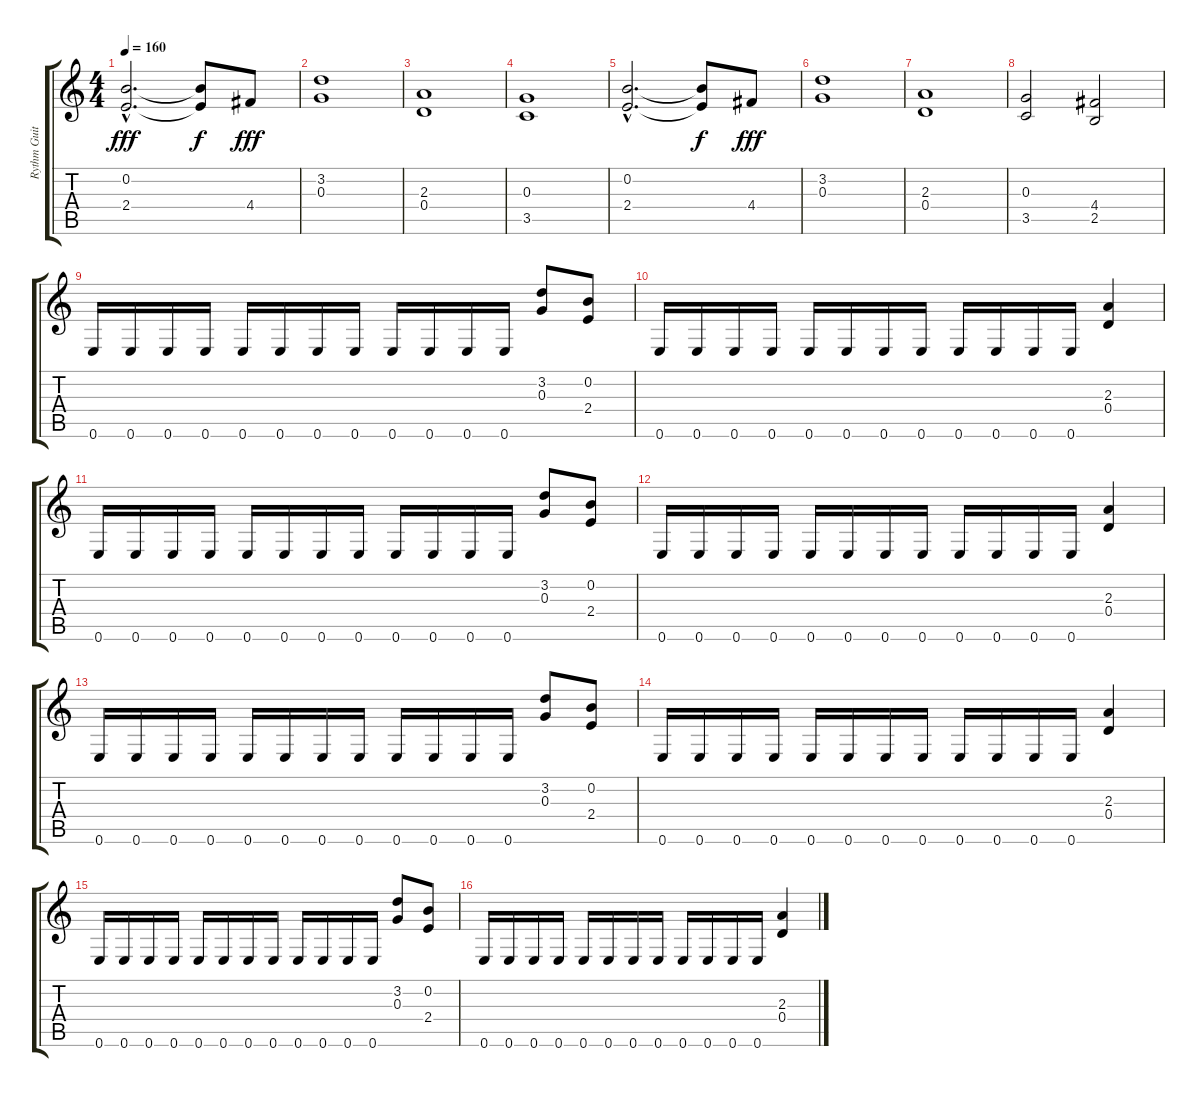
\track ("Rythm Guitar" "Rythm Guit") {instrument distortionguitar}
\staff {score tabs}
\tuning (E4 B3 G3 D3 A2 E2) {hide}
\ts (4 4)
\tempo 160
\clef g2
\ks c
(0.2{hac} 2.4{hac}).2{d dy fff} (0.2{t} 2.4{t}).8{dy f} 4.4.8{dy fff} |
(3.2 0.3).1 |
(2.3 0.4).1 |
(0.3 3.5).1 |
(0.2{hac} 2.4{hac}).2{d} (0.2{t} 2.4{t}).8{dy f} 4.4.8{dy fff} |
(3.2 0.3).1 |
(2.3 0.4).1 |
(0.3 3.5).2 (4.4 2.5).2 |
0.6.16 0.6.16 0.6.16 0.6.16 0.6.16 0.6.16 0.6.16 0.6.16 0.6.16 0.6.16 0.6.16 0.6.16 (3.2 0.3).8 (0.2 2.4).8 |
0.6.16 0.6.16 0.6.16 0.6.16 0.6.16 0.6.16 0.6.16 0.6.16 0.6.16 0.6.16 0.6.16 0.6.16 (2.3 0.4).4 |
0.6.16 0.6.16 0.6.16 0.6.16 0.6.16 0.6.16 0.6.16 0.6.16 0.6.16 0.6.16 0.6.16 0.6.16 (3.2 0.3).8 (0.2 2.4).8 |
0.6.16 0.6.16 0.6.16 0.6.16 0.6.16 0.6.16 0.6.16 0.6.16 0.6.16 0.6.16 0.6.16 0.6.16 (2.3 0.4).4 |
0.6.16 0.6.16 0.6.16 0.6.16 0.6.16 0.6.16 0.6.16 0.6.16 0.6.16 0.6.16 0.6.16 0.6.16 (3.2 0.3).8 (0.2 2.4).8 |
0.6.16 0.6.16 0.6.16 0.6.16 0.6.16 0.6.16 0.6.16 0.6.16 0.6.16 0.6.16 0.6.16 0.6.16 (2.3 0.4).4 |
0.6.16 0.6.16 0.6.16 0.6.16 0.6.16 0.6.16 0.6.16 0.6.16 0.6.16 0.6.16 0.6.16 0.6.16 (3.2 0.3).8 (0.2 2.4).8 |
0.6.16 0.6.16 0.6.16 0.6.16 0.6.16 0.6.16 0.6.16 0.6.16 0.6.16 0.6.16 0.6.16 0.6.16 (2.3 0.4).4
